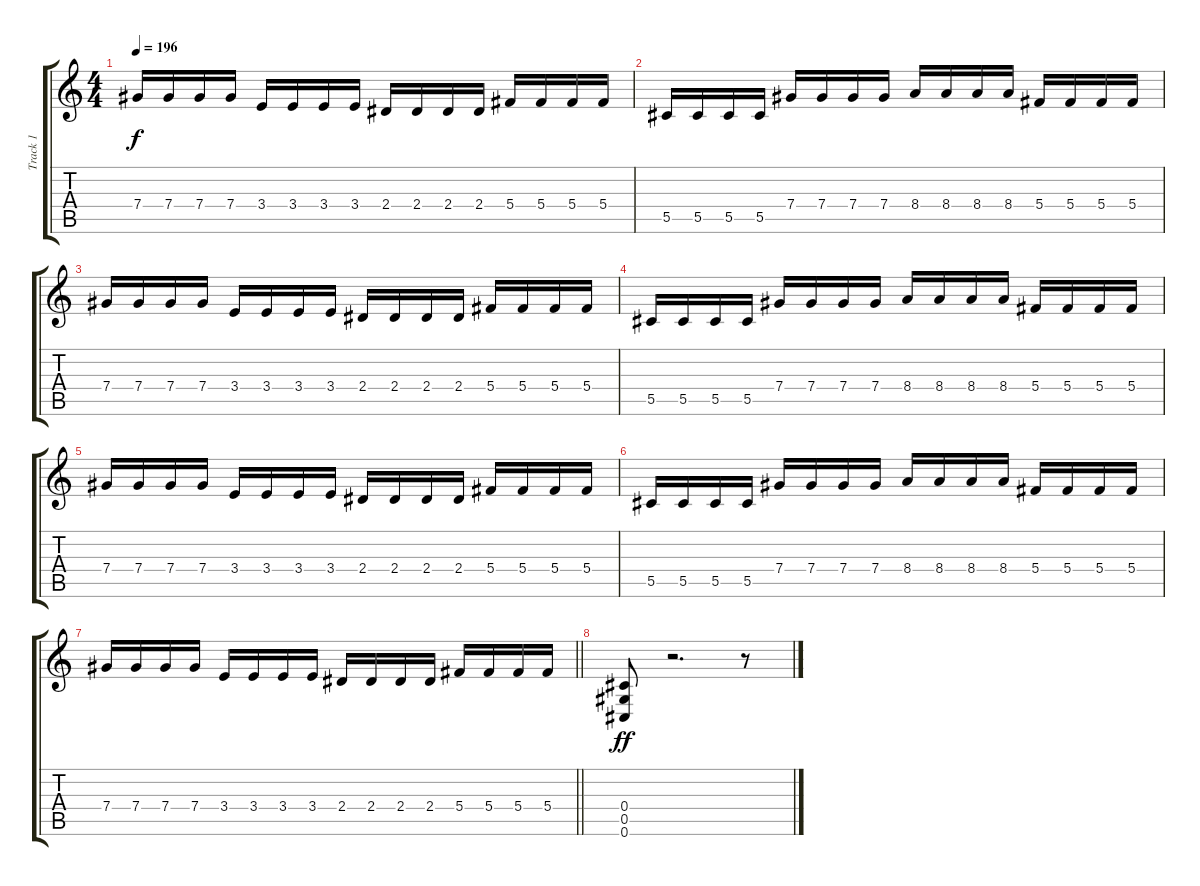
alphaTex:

\track ("Track 1" "Track 1") {instrument distortionguitar}
\staff {score tabs}
\tuning (Eb4 Bb3 Gb3 Db3 Ab2 Db2) {hide}
\ts (4 4)
\tempo 196
\clef g2
\ks c
7.4.16{dy f} 7.4.16 7.4.16 7.4.16 3.4.16 3.4.16 3.4.16 3.4.16 2.4.16 2.4.16 2.4.16 2.4.16 5.4.16 5.4.16 5.4.16 5.4.16 |
5.5.16 5.5.16 5.5.16 5.5.16 7.4.16 7.4.16 7.4.16 7.4.16 8.4.16 8.4.16 8.4.16 8.4.16 5.4.16 5.4.16 5.4.16 5.4.16 |
7.4.16 7.4.16 7.4.16 7.4.16 3.4.16 3.4.16 3.4.16 3.4.16 2.4.16 2.4.16 2.4.16 2.4.16 5.4.16 5.4.16 5.4.16 5.4.16 |
5.5.16 5.5.16 5.5.16 5.5.16 7.4.16 7.4.16 7.4.16 7.4.16 8.4.16 8.4.16 8.4.16 8.4.16 5.4.16 5.4.16 5.4.16 5.4.16 |
7.4.16 7.4.16 7.4.16 7.4.16 3.4.16 3.4.16 3.4.16 3.4.16 2.4.16 2.4.16 2.4.16 2.4.16 5.4.16 5.4.16 5.4.16 5.4.16 |
5.5.16 5.5.16 5.5.16 5.5.16 7.4.16 7.4.16 7.4.16 7.4.16 8.4.16 8.4.16 8.4.16 8.4.16 5.4.16 5.4.16 5.4.16 5.4.16 |
\barLineRight lightlight
7.4.16 7.4.16 7.4.16 7.4.16 3.4.16 3.4.16 3.4.16 3.4.16 2.4.16 2.4.16 2.4.16 2.4.16 5.4.16 5.4.16 5.4.16 5.4.16 |
(0.4 0.5 0.6).8{dy ff} r.2{d} r.8
